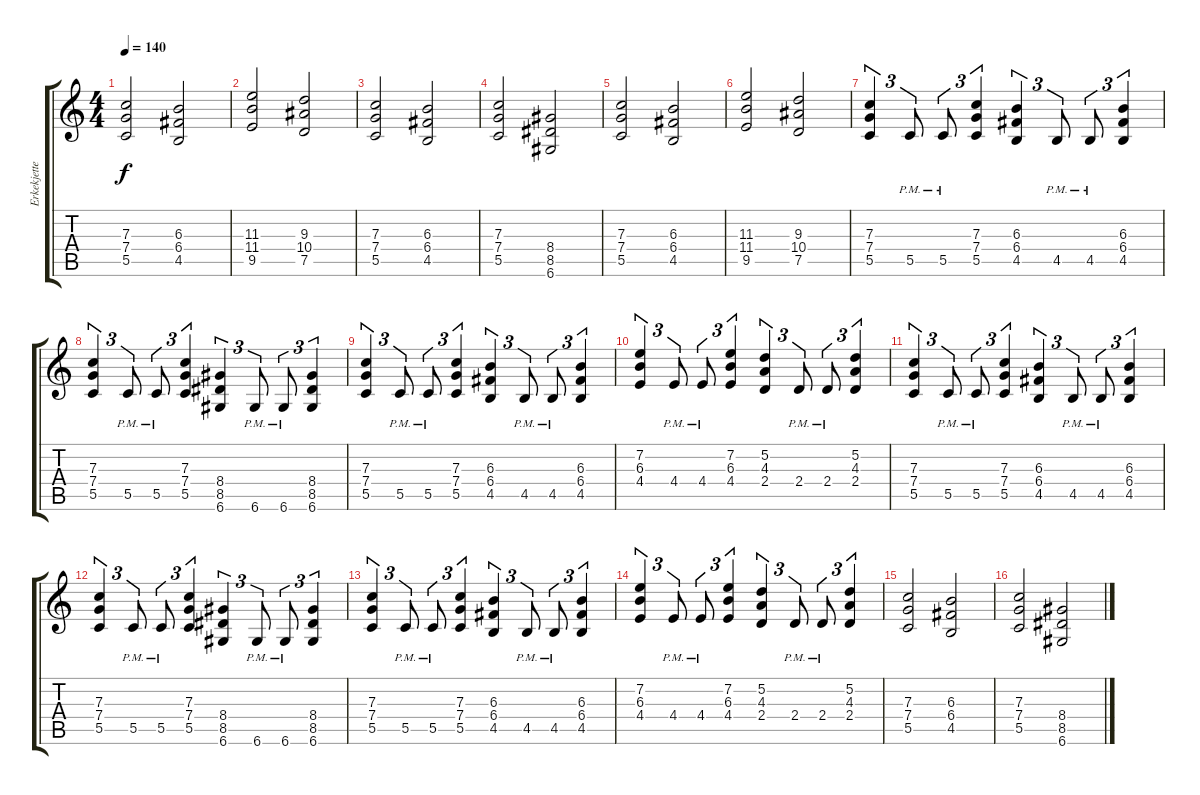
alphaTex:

\track ("Erkekjetter Silenoz" "Erkekjette") {instrument overdrivenguitar}
\staff {score tabs}
\tuning (D4 A3 F3 C3 G2 D2) {hide}
\ts (4 4)
\tempo 140
\clef g2
\ks c
(7.3 7.4 5.5).2{dy f} (6.3 6.4 4.5).2 |
(11.3 11.4 9.5).2 (9.3 10.4 7.5).2 |
(7.3 7.4 5.5).2 (6.3 6.4 4.5).2 |
(7.3 7.4 5.5).2 (8.4 8.5 6.6).2 |
(7.3 7.4 5.5).2 (6.3 6.4 4.5).2 |
(11.3 11.4 9.5).2 (9.3 10.4 7.5).2 |
(7.3 7.4 5.5).4{tu (3 2)} 5.5{pm}.8{tu (3 2)} 5.5{pm}.8{tu (3 2)} (7.3 7.4 5.5).4{tu (3 2)} (6.3 6.4 4.5).4{tu (3 2)} 4.5{pm}.8{tu (3 2)} 4.5{pm}.8{tu (3 2)} (6.3 6.4 4.5).4{tu (3 2)} |
(7.3 7.4 5.5).4{tu (3 2)} 5.5{pm}.8{tu (3 2)} 5.5{pm}.8{tu (3 2)} (7.3 7.4 5.5).4{tu (3 2)} (8.4 8.5 6.6).4{tu (3 2)} 6.6{pm}.8{tu (3 2)} 6.6{pm}.8{tu (3 2)} (8.4 8.5 6.6).4{tu (3 2)} |
(7.3 7.4 5.5).4{tu (3 2)} 5.5{pm}.8{tu (3 2)} 5.5{pm}.8{tu (3 2)} (7.3 7.4 5.5).4{tu (3 2)} (6.3 6.4 4.5).4{tu (3 2)} 4.5{pm}.8{tu (3 2)} 4.5{pm}.8{tu (3 2)} (6.3 6.4 4.5).4{tu (3 2)} |
(7.2 6.3 4.4).4{tu (3 2)} 4.4{pm}.8{tu (3 2)} 4.4{pm}.8{tu (3 2)} (7.2 6.3 4.4).4{tu (3 2)} (5.2 4.3 2.4).4{tu (3 2)} 2.4{pm}.8{tu (3 2)} 2.4{pm}.8{tu (3 2)} (5.2 4.3 2.4).4{tu (3 2)} |
(7.3 7.4 5.5).4{tu (3 2)} 5.5{pm}.8{tu (3 2)} 5.5{pm}.8{tu (3 2)} (7.3 7.4 5.5).4{tu (3 2)} (6.3 6.4 4.5).4{tu (3 2)} 4.5{pm}.8{tu (3 2)} 4.5{pm}.8{tu (3 2)} (6.3 6.4 4.5).4{tu (3 2)} |
(7.3 7.4 5.5).4{tu (3 2)} 5.5{pm}.8{tu (3 2)} 5.5{pm}.8{tu (3 2)} (7.3 7.4 5.5).4{tu (3 2)} (8.4 8.5 6.6).4{tu (3 2)} 6.6{pm}.8{tu (3 2)} 6.6{pm}.8{tu (3 2)} (8.4 8.5 6.6).4{tu (3 2)} |
(7.3 7.4 5.5).4{tu (3 2)} 5.5{pm}.8{tu (3 2)} 5.5{pm}.8{tu (3 2)} (7.3 7.4 5.5).4{tu (3 2)} (6.3 6.4 4.5).4{tu (3 2)} 4.5{pm}.8{tu (3 2)} 4.5{pm}.8{tu (3 2)} (6.3 6.4 4.5).4{tu (3 2)} |
(7.2 6.3 4.4).4{tu (3 2)} 4.4{pm}.8{tu (3 2)} 4.4{pm}.8{tu (3 2)} (7.2 6.3 4.4).4{tu (3 2)} (5.2 4.3 2.4).4{tu (3 2)} 2.4{pm}.8{tu (3 2)} 2.4{pm}.8{tu (3 2)} (5.2 4.3 2.4).4{tu (3 2)} |
(7.3 7.4 5.5).2 (6.3 6.4 4.5).2 |
(7.3 7.4 5.5).2 (8.4 8.5 6.6).2
